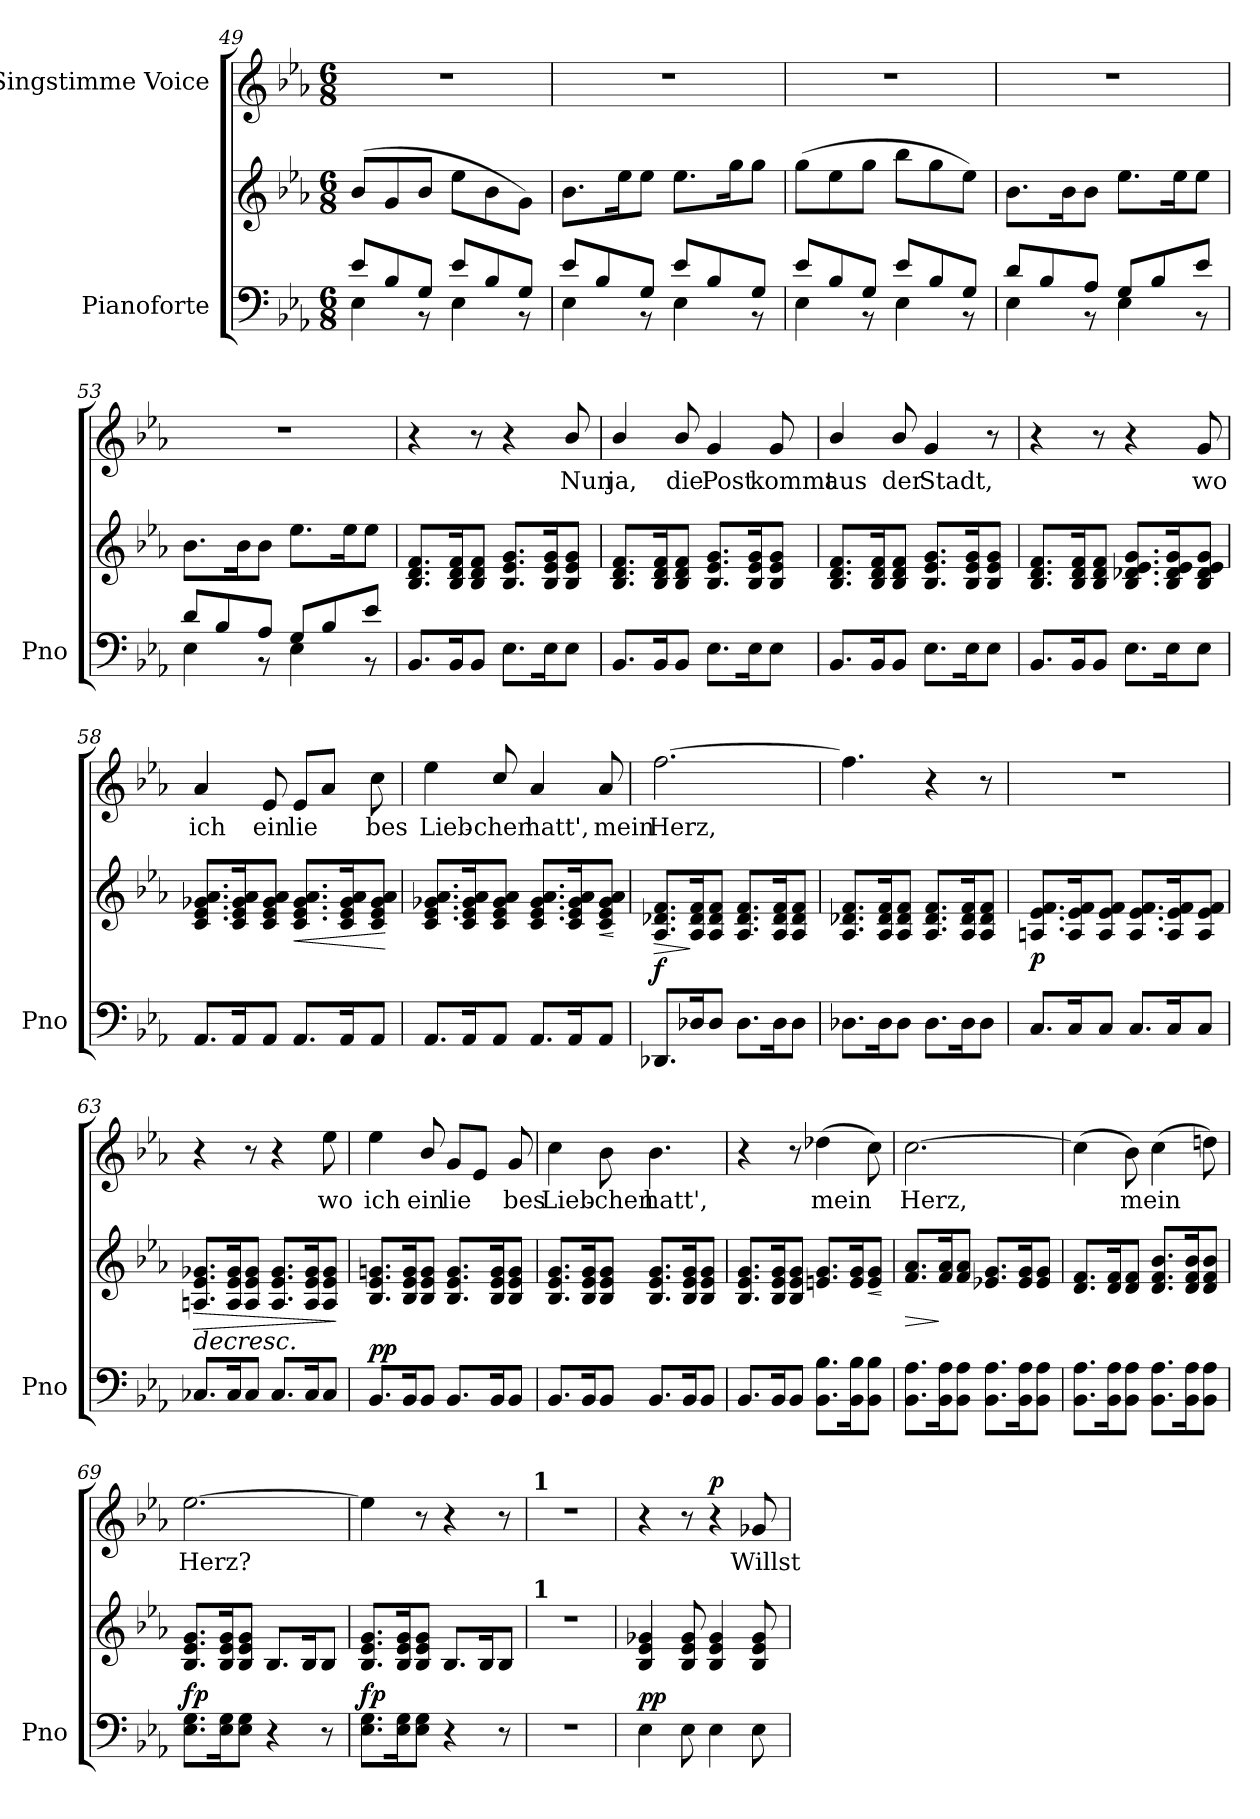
**kern	**kern	**dynam	**kern	**text	**dynam
*part2	*part2	*part2	*part1	*part1	*part1
*staff3	*staff2	*staff2/3	*staff1	*staff1	*staff1
*I"Pianoforte	*	*	*I"Singstimme Voice	*	*
*I'Pno	*	*	*	*	*
*clefF4	*clefG2	*	*clefG2	*	*
*k[b-e-a-]	*k[b-e-a-]	*	*k[b-e-a-]	*	*
*M6/8	*M6/8	*	*M6/8	*	*
=49	=49	=49	=49	=49	=49
*^	*	*	*	*	*
8e-/L	4E-\	(>8b-/L	.	2.r	.	.
8B-/	.	8g/	.	.	.	.
8G/J	8r	8b-/J	.	.	.	.
8e-/L	4E-\	8ee-\L	.	.	.	.
8B-/	.	8b-\	.	.	.	.
8G/J	8r	8g\J)	.	.	.	.
=50	=50	=50	=50	=50	=50	=50
8e-/L	4E-\	8.b-\L	.	2.r	.	.
8B-/	.	.	.	.	.	.
.	.	16ee-\K	.	.	.	.
8G/J	8r	8ee-\J	.	.	.	.
8e-/L	4E-\	8.ee-\L	.	.	.	.
8B-/	.	.	.	.	.	.
.	.	16gg\K	.	.	.	.
8G/J	8r	8gg\J	.	.	.	.
=51	=51	=51	=51	=51	=51	=51
8e-/L	4E-\	(8gg\L	.	2.r	.	.
8B-/	.	8ee-\	.	.	.	.
8G/J	8r	8gg\J	.	.	.	.
8e-/L	4E-\	8bb-\L	.	.	.	.
8B-/	.	8gg\	.	.	.	.
8G/J	8r	8ee-\J)	.	.	.	.
=52	=52	=52	=52	=52	=52	=52
8d/L	4E-\	8.b-\L	.	2.r	.	.
8B-/	.	.	.	.	.	.
.	.	16b-\K	.	.	.	.
8A-/J	8r	8b-\J	.	.	.	.
8G/L	4E-\	8.ee-\L	.	.	.	.
8B-/	.	.	.	.	.	.
.	.	16ee-\K	.	.	.	.
8e-/J	8r	8ee-\J	.	.	.	.
=53	=53	=53	=53	=53	=53	=53
8d/L	4E-\	8.b-\L	.	2.r	.	.
8B-/	.	.	.	.	.	.
.	.	16b-\K	.	.	.	.
8A-/J	8r	8b-\J	.	.	.	.
8G/L	4E-\	8.ee-\L	.	.	.	.
8B-/	.	.	.	.	.	.
.	.	16ee-\K	.	.	.	.
8e-/J	8r	8ee-\J	.	.	.	.
*v	*v	*	*	*	*	*
!!LO:LB:g=z
=54	=54	=54	=54	=54	=54
8.BB-/L	8.B-/ 8.d/ 8.f/L	.	4r	.	.
16BB-/K	16B-/ 16d/ 16f/K	.	.	.	.
8BB-/J	8B-/ 8d/ 8f/J	.	8r	.	.
8.E-\L	8.B-/ 8.e-/ 8.g/L	.	4r	.	.
16E-\K	16B-/ 16e-/ 16g/K	.	.	.	.
!	!	!	!	!LO:LY:b	!
8E-\J	8B-/ 8e-/ 8g/J	.	8b-/	Nun	.
=55	=55	=55	=55	=55	=55
!	!	!	!	!LO:LY:b	!
8.BB-/L	8.B-/ 8.d/ 8.f/L	.	4b-/	ja,	.
16BB-/K	16B-/ 16d/ 16f/K	.	.	.	.
!	!	!	!	!LO:LY:b	!
8BB-/J	8B-/ 8d/ 8f/J	.	8b-/	die	.
!	!	!	!	!LO:LY:b	!
8.E-\L	8.B-/ 8.e-/ 8.g/L	.	4g/	Post	.
16E-\K	16B-/ 16e-/ 16g/K	.	.	.	.
!	!	!	!	!LO:LY:b	!
8E-\J	8B-/ 8e-/ 8g/J	.	8g/	kommt	.
=56	=56	=56	=56	=56	=56
!	!	!	!	!LO:LY:b	!
8.BB-/L	8.B-/ 8.d/ 8.f/L	.	4b-/	aus	.
16BB-/K	16B-/ 16d/ 16f/K	.	.	.	.
!	!	!	!	!LO:LY:b	!
8BB-/J	8B-/ 8d/ 8f/J	.	8b-/	der	.
!	!	!	!	!LO:LY:b	!
8.E-\L	8.B-/ 8.e-/ 8.g/L	.	4g/	Stadt,	.
16E-\K	16B-/ 16e-/ 16g/K	.	.	.	.
8E-\J	8B-/ 8e-/ 8g/J	.	8r	.	.
=57	=57	=57	=57	=57	=57
8.BB-/L	8.B-/ 8.d/ 8.f/L	.	4r	.	.
16BB-/K	16B-/ 16d/ 16f/K	.	.	.	.
8BB-/J	8B-/ 8d/ 8f/J	.	8r	.	.
8.E-\L	8.B-/ 8.d-X/ 8.e-/ 8.g/L	.	4r	.	.
16E-\K	16B-/ 16d-/ 16e-/ 16g/K	.	.	.	.
!	!	!	!	!LO:LY:b	!
8E-\J	8B-/ 8d-/ 8e-/ 8g/J	.	8g/	wo	.
!!LO:PB:g=z
=58	=58	=58	=58	=58	=58
!	!	!	!	!LO:LY:b	!
8.AA-/L	8.c/ 8.e-/ 8.g-X/ 8.a-/L	.	4a-/	ich	.
16AA-/K	16c/ 16e-/ 16g-/ 16a-/K	.	.	.	.
!	!	!	!	!LO:LY:b	!
8AA-/J	8c/ 8e-/ 8g-/ 8a-/J	.	8e-/	ein	.
!	!	!LO:HP:b	!	!LO:LY:b	!
8.AA-/L	8.c/ 8.e-/ 8.g-/ 8.a-/L	<	8e-/L	lie	.
!	!	!	!	!LO:LY:b	!
.	.	.	8a-/J	-	.
16AA-/K	16c/ 16e-/ 16g-/ 16a-/K	.	.	.	.
!	!	!	!	!LO:LY:b	!
8AA-/J	8c/ 8e-/ 8g-/ 8a-/J	.	8cc\	bes	.
.	.	[	.	.	.
=59	=59	=59	=59	=59	=59
!	!	!	!	!LO:LY:b	!
8.AA-/L	8.c/ 8.e-/ 8.g-X/ 8.a-/L	.	4ee-\	Lieb-	.
16AA-/K	16c/ 16e-/ 16g-/ 16a-/K	.	.	.	.
!	!	!	!	!LO:LY:b	!
8AA-/J	8c/ 8e-/ 8g-/ 8a-/J	.	8cc/	-chen	.
!	!	!	!	!LO:LY:b	!
8.AA-/L	8.c/ 8.e-/ 8.g-/ 8.a-/L	.	4a-/	hatt',	.
16AA-/K	16c/ 16e-/ 16g-/ 16a-/K	.	.	.	.
!	!	!LO:HP:b	!	!LO:LY:b	!
8AA-/J	8c/ 8e-/ 8g-/ 8a-/J	<	8a-/	mein	.
.	.	[	.	.	.
=60	=60	=60	=60	=60	=60
!	!	!LO:HP:b	!	!LO:LY:b	!
!	!	!LO:DY:n=1:a=2	!	!	!
8.DD-X/L	8.A-/ 8.d-X/ 8.f/L	> f	[2.ff\	Herz,	.
16D-X/K	16A-/ 16d-/ 16f/K	]	.	.	.
8D-/J	8A-/ 8d-/ 8f/J	.	.	.	.
8.D-\L	8.A-/ 8.d-/ 8.f/L	.	.	.	.
16D-\K	16A-/ 16d-/ 16f/K	.	.	.	.
8D-\J	8A-/ 8d-/ 8f/J	.	.	.	.
=61	=61	=61	=61	=61	=61
8.D-X\L	8.A-/ 8.d-X/ 8.f/L	.	4.ff\]	.	.
16D-\K	16A-/ 16d-/ 16f/K	.	.	.	.
8D-\J	8A-/ 8d-/ 8f/J	.	.	.	.
8.D-\L	8.A-/ 8.d-/ 8.f/L	.	4r	.	.
16D-\K	16A-/ 16d-/ 16f/K	.	.	.	.
8D-\J	8A-/ 8d-/ 8f/J	.	8r	.	.
!!LO:LB:g=z
=62	=62	=62	=62	=62	=62
!	!	!LO:DY:b	!	!	!
8.C/L	8.An/ 8.e-/ 8.f/L	p	2.r	.	.
16C/K	16A/ 16e-/ 16f/K	.	.	.	.
8C/J	8A/ 8e-/ 8f/J	.	.	.	.
8.C/L	8.A/ 8.e-/ 8.f/L	.	.	.	.
16C/K	16A/ 16e-/ 16f/K	.	.	.	.
8C/J	8A/ 8e-/ 8f/J	.	.	.	.
=63	=63	=63	=63	=63	=63
!	!LO:TX:b:i:t=decresc.	!	!	!	!
!	!	!LO:HP:b	!	!	!
8.C-X/L	8.An/ 8.e-/ 8.g-X/L	>	4r	.	.
16C-/K	16A/ 16e-/ 16g-/K	.	.	.	.
8C-/J	8A/ 8e-/ 8g-/J	.	8r	.	.
8.C-/L	8.A/ 8.e-/ 8.g-/L	.	4r	.	.
16C-/K	16A/ 16e-/ 16g-/K	.	.	.	.
!	!	!	!	!LO:LY:b	!
8C-/J	8A/ 8e-/ 8g-/J	.	8ee-\	wo	.
.	.	]	.	.	.
=64	=64	=64	=64	=64	=64
!	!	!LO:DY:a=2	!	!LO:LY:b	!
8.BB-/L	8.B-/ 8.e-/ 8.gn/L	pp	4ee-\	ich	.
16BB-/K	16B-/ 16e-/ 16g/K	.	.	.	.
!	!	!	!	!LO:LY:b	!
8BB-/J	8B-/ 8e-/ 8g/J	.	8b-/	ein	.
!	!	!	!	!LO:LY:b	!
8.BB-/L	8.B-/ 8.e-/ 8.g/L	.	8g/L	lie	.
!	!	!	!	!LO:LY:b	!
.	.	.	8e-/J	-	.
16BB-/K	16B-/ 16e-/ 16g/K	.	.	.	.
!	!	!	!	!LO:LY:b	!
8BB-/J	8B-/ 8e-/ 8g/J	.	8g/	bes	.
=65	=65	=65	=65	=65	=65
!	!	!	!	!LO:LY:b	!
8.BB-/L	8.B-/ 8.e-/ 8.g/L	.	4cc\	Lieb-	.
16BB-/K	16B-/ 16e-/ 16g/K	.	.	.	.
!	!	!	!	!LO:LY:b	!
8BB-/J	8B-/ 8e-/ 8g/J	.	8b-\	-chen	.
!	!	!	!	!LO:LY:b	!
8.BB-/L	8.B-/ 8.e-/ 8.g/L	.	4.b-\	hatt',	.
16BB-/K	16B-/ 16e-/ 16g/K	.	.	.	.
8BB-/J	8B-/ 8e-/ 8g/J	.	.	.	.
!!LO:LB:g=z
=66	=66	=66	=66	=66	=66
8.BB-/L	8.B-/ 8.e-/ 8.g/L	.	4r	.	.
16BB-/K	16B-/ 16e-/ 16g/K	.	.	.	.
8BB-/J	8B-/ 8e-/ 8g/J	.	8r	.	.
!	!	!	!	!LO:LY:b	!
8.BB-\ 8.B-\L	8.en/ 8.g/L	.	(4dd-X\	mein	.
16BB-\ 16B-\K	16e/ 16g/K	.	.	.	.
!	!	!LO:HP:b	!	!	!
8BB-\ 8B-\J	8e/ 8g/J	<	8cc\)	.	.
.	.	[	.	.	.
=67	=67	=67	=67	=67	=67
!	!	!LO:HP:b	!	!LO:LY:b	!
8.BB-\ 8.A-\L	8.f/ 8.a-/L	>	[2.cc\	Herz,	.
16BB-\ 16A-\K	16f/ 16a-/K	]	.	.	.
8BB-\ 8A-\J	8f/ 8a-/J	.	.	.	.
8.BB-\ 8.A-\L	8.e-X/ 8.g/L	.	.	.	.
16BB-\ 16A-\K	16e-/ 16g/K	.	.	.	.
8BB-\ 8A-\J	8e-/ 8g/J	.	.	.	.
=68	=68	=68	=68	=68	=68
8.BB-\ 8.A-\L	8.d/ 8.f/L	.	(>4cc\]	.	.
16BB-\ 16A-\K	16d/ 16f/K	.	.	.	.
!	!	!	!	!LO:LY:b	!
8BB-\ 8A-\J	8d/ 8f/J	.	8b-\)	mein	.
8.BB-\ 8.A-\L	8.d/ 8.f/ 8.b-/L	.	(>4cc\	.	.
16BB-\ 16A-\K	16d/ 16f/ 16b-/K	.	.	.	.
8BB-\ 8A-\J	8d/ 8f/ 8b-/J	.	8ddn\)	.	.
=69	=69	=69	=69	=69	=69
!	!	!LO:DY:a=2	!	!LO:LY:b	!
8.E-\ 8.G\L	8.B-/ 8.e-/ 8.g/L	fp	[2.ee-\	Herz?	.
16E-\ 16G\K	16B-/ 16e-/ 16g/K	.	.	.	.
8E-\ 8G\J	8B-/ 8e-/ 8g/J	.	.	.	.
4r	8.B-/L	.	.	.	.
.	16B-/K	.	.	.	.
8r	8B-/J	.	.	.	.
=70	=70	=70	=70	=70	=70
!	!	!LO:DY:a=2	!	!	!
8.E-\ 8.G\L	8.B-/ 8.e-/ 8.g/L	fp	4ee-\]	.	.
16E-\ 16G\K	16B-/ 16e-/ 16g/K	.	.	.	.
8E-\ 8G\J	8B-/ 8e-/ 8g/J	.	8r	.	.
4r	8.B-/L	.	4r	.	.
.	16B-/K	.	.	.	.
8r	8B-/J	.	8r	.	.
=71	=71	=71	=71	=71	=71
!	!	!	!LO:TX:a:B:t=1	!	!
!	!LO:TX:a:B:t=1	!	!	!	!
2.r	2.r	.	2.r	.	.
!!LO:LB:g=z
=72	=72	=72	=72	=72	=72
!	!	!LO:DY:a=2	!	!	!
4E-\	4B-/ 4e-/ 4g-X/	pp	4r	.	.
8E-\	8B-/ 8e-/ 8g-/	.	8r	.	.
!	!	!	!	!	!LO:DY:a
4E-\	4B-/ 4e-/ 4g-/	.	4r	.	p
!	!	!	!	!LO:LY:b	!
8E-\	8B-/ 8e-/ 8g-/	.	8g-X/	Willst	.
=	=	=	=	=	=
*-	*-	*-	*-	*-	*-
